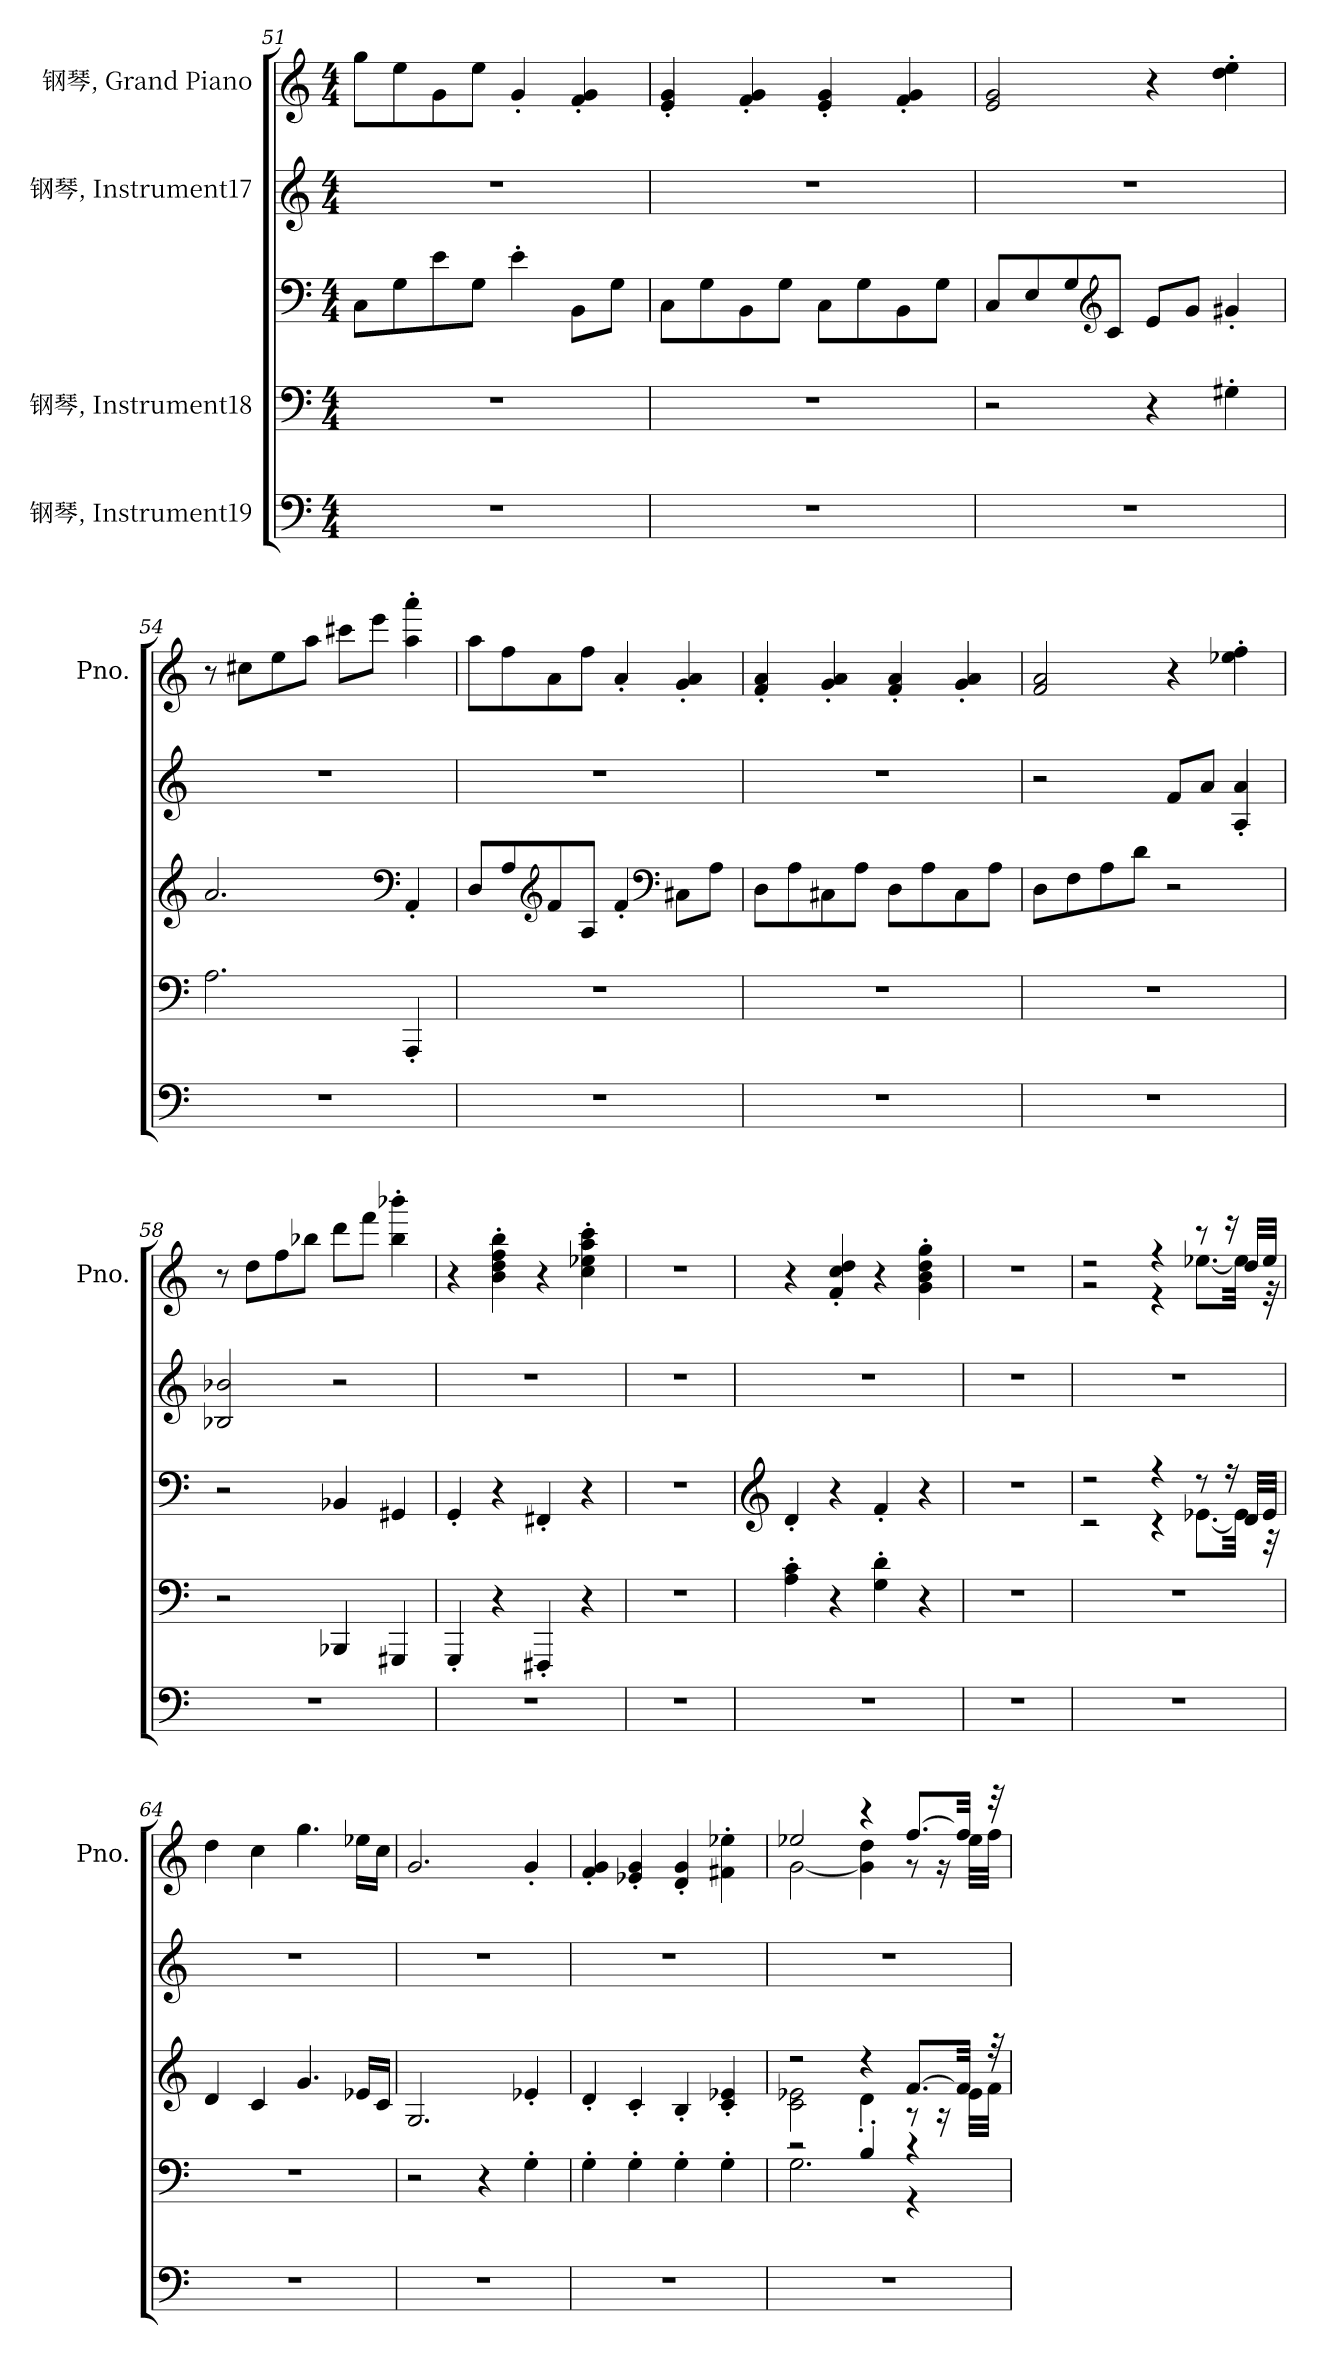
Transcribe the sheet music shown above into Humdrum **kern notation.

**kern	**kern	**kern	**kern	**kern
*part4	*part3	*part3	*part2	*part1
*staff5	*staff4	*staff3	*staff2	*staff1
*I"钢琴, Instrument19	*I"钢琴, Instrument18	*	*I"钢琴, Instrument17	*I"钢琴, Grand Piano
*	*	*	*	*I'Pno.
*clefF4	*clefF4	*clefF4	*clefG2	*clefG2
*k[]	*k[]	*k[]	*k[]	*k[]
*M4/4	*M4/4	*M4/4	*M4/4	*M4/4
=51	=51	=51	=51	=51
1r	1r	8C\L	1r	8gg\L
.	.	8G\	.	8ee\
.	.	8e\	.	8g\
.	.	8G\J	.	8ee\J
.	.	4e'\	.	4g'/
.	.	8BB\L	.	4f/' 4g/'
.	.	8G\J	.	.
=52	=52	=52	=52	=52
1r	1r	8C\L	1r	4e/' 4g/'
.	.	8G\	.	.
.	.	8BB\	.	4f/' 4g/'
.	.	8G\J	.	.
.	.	8C\L	.	4e/' 4g/'
.	.	8G\	.	.
.	.	8BB\	.	4f/' 4g/'
.	.	8G\J	.	.
=53	=53	=53	=53	=53
1r	2r	8C/L	1r	2e/ 2g/
.	.	8E/	.	.
.	.	8G/	.	.
*	*	*clefG2	*	*
.	.	8c/J	.	.
.	4r	8e/L	.	4r
.	.	8g/J	.	.
.	4G#X'\	4g#X'/	.	4dd\' 4ee\'
!!LO:LB:g=z
=54	=54	=54	=54	=54
1r	2.A\	2.a/	1r	8r
.	.	.	.	8cc#X\L
.	.	.	.	8ee\
.	.	.	.	8aa\J
.	.	.	.	8ccc#X\L
.	.	.	.	8eee\J
*	*	*clefF4	*	*
.	4AAA'/	4AA'/	.	4aa\' 4aaa\'
=55	=55	=55	=55	=55
1r	1r	8D/L	1r	8aa\L
.	.	8A/	.	8ff\
*	*	*clefG2	*	*
.	.	8f/	.	8a\
.	.	8A/J	.	8ff\J
.	.	4f'/	.	4a'/
*	*	*clefF4	*	*
.	.	8C#X\L	.	4g/' 4a/'
.	.	8A\J	.	.
=56	=56	=56	=56	=56
1r	1r	8D\L	1r	4f/' 4a/'
.	.	8A\	.	.
.	.	8C#X\	.	4g/' 4a/'
.	.	8A\J	.	.
.	.	8D\L	.	4f/' 4a/'
.	.	8A\	.	.
.	.	8C#\	.	4g/' 4a/'
.	.	8A\J	.	.
=57	=57	=57	=57	=57
1r	1r	8D\L	2r	2f/ 2a/
.	.	8F\	.	.
.	.	8A\	.	.
.	.	8d\J	.	.
.	.	2r	8f/L	4r
.	.	.	8a/J	.
.	.	.	4A/' 4a/'	4ee-X\' 4ff\'
!!LO:PB:g=z
=58	=58	=58	=58	=58
1r	2r	2r	2B-X/ 2b-X/	8r
.	.	.	.	8dd\L
.	.	.	.	8ff\
.	.	.	.	8bb-X\J
.	4BBB-X/	4BB-X/	2r	8ddd\L
.	.	.	.	8fff\J
.	4GGG#X/	4GG#X/	.	4bb-\' 4bbb-X\'
=59	=59	=59	=59	=59
1r	4GGG'/	4GG'/	1r	4r
.	4r	4r	.	4b\' 4dd\' 4ff\' 4bb\'
.	4FFF#X'/	4FF#X'/	.	4r
.	4r	4r	.	4cc\' 4ee-X\' 4aa\' 4ccc\'
=60	=60	=60	=60	=60
1r	1r	1r	1r	1r
=61	=61	=61	=61	=61
*	*	*clefG2	*	*
1r	4A\' 4c\'	4d'/	1r	4r
.	4r	4r	.	4f/' 4cc/' 4dd/'
.	4G\' 4d\'	4f'/	.	4r
.	4r	4r	.	4g\' 4b\' 4dd\' 4gg\'
=62	=62	=62	=62	=62
1r	1r	1r	1r	1r
=63	=63	=63	=63	=63
*	*	*^	*	*^
1r	1r	2r	2r	1r	2r	2r
.	.	4r	4r	.	4r	4r
.	.	8r	[8.e-X\L	.	8r	[8.ee-X\L
.	.	16r	.	.	16r	.
.	.	32d/LLL	32e-\Jkk]	.	32dd/LLL	32ee-\Jkk]
.	.	32e-/JJJ	32r	.	32ee-/JJJ	32r
*	*	*v	*v	*	*v	*v
!!LO:LB:g=z
=64	=64	=64	=64	=64
1r	1r	4d/	1r	4dd\
.	.	4c/	.	4cc\
.	.	4.g/	.	4.gg\
.	.	16e-X/LL	.	16ee-X\LL
.	.	16c/JJ	.	16cc\JJ
=65	=65	=65	=65	=65
1r	2r	2.G/	1r	2.g/
.	4r	.	.	.
.	4G'\	4e-X'/	.	4g'/
=66	=66	=66	=66	=66
1r	4G'\	4d'/	1r	4f/' 4g/'
.	4G'\	4c'/	.	4e-X/' 4g/'
.	4G'\	4B'/	.	4d/' 4g/'
.	4G'\	4c/' 4e-X/'	.	4f#X\' 4ee-X\'
=67	=67	=67	=67	=67
*	*^	*^	*	*^
1r	2r	2.G\	2r	2c\ 2e-X\	1r	2ee-X/	[2g\
.	4B'/	.	4r	4d'\	.	4r	4g\] 4dd\
.	4r	4r	[8.f/L	8r	.	[8.ff/L	8r
.	.	.	.	16r	.	.	16r
.	.	.	32f/Jkk]	32e-\LLL	.	32ff/Jkk]	32ee-\LLL
.	.	.	32r	32f\JJJ	.	32r	32ff\JJJ
*	*v	*v	*	*	*	*v	*v
*	*	*v	*v	*	*
=	=	=	=	=
*-	*-	*-	*-	*-
